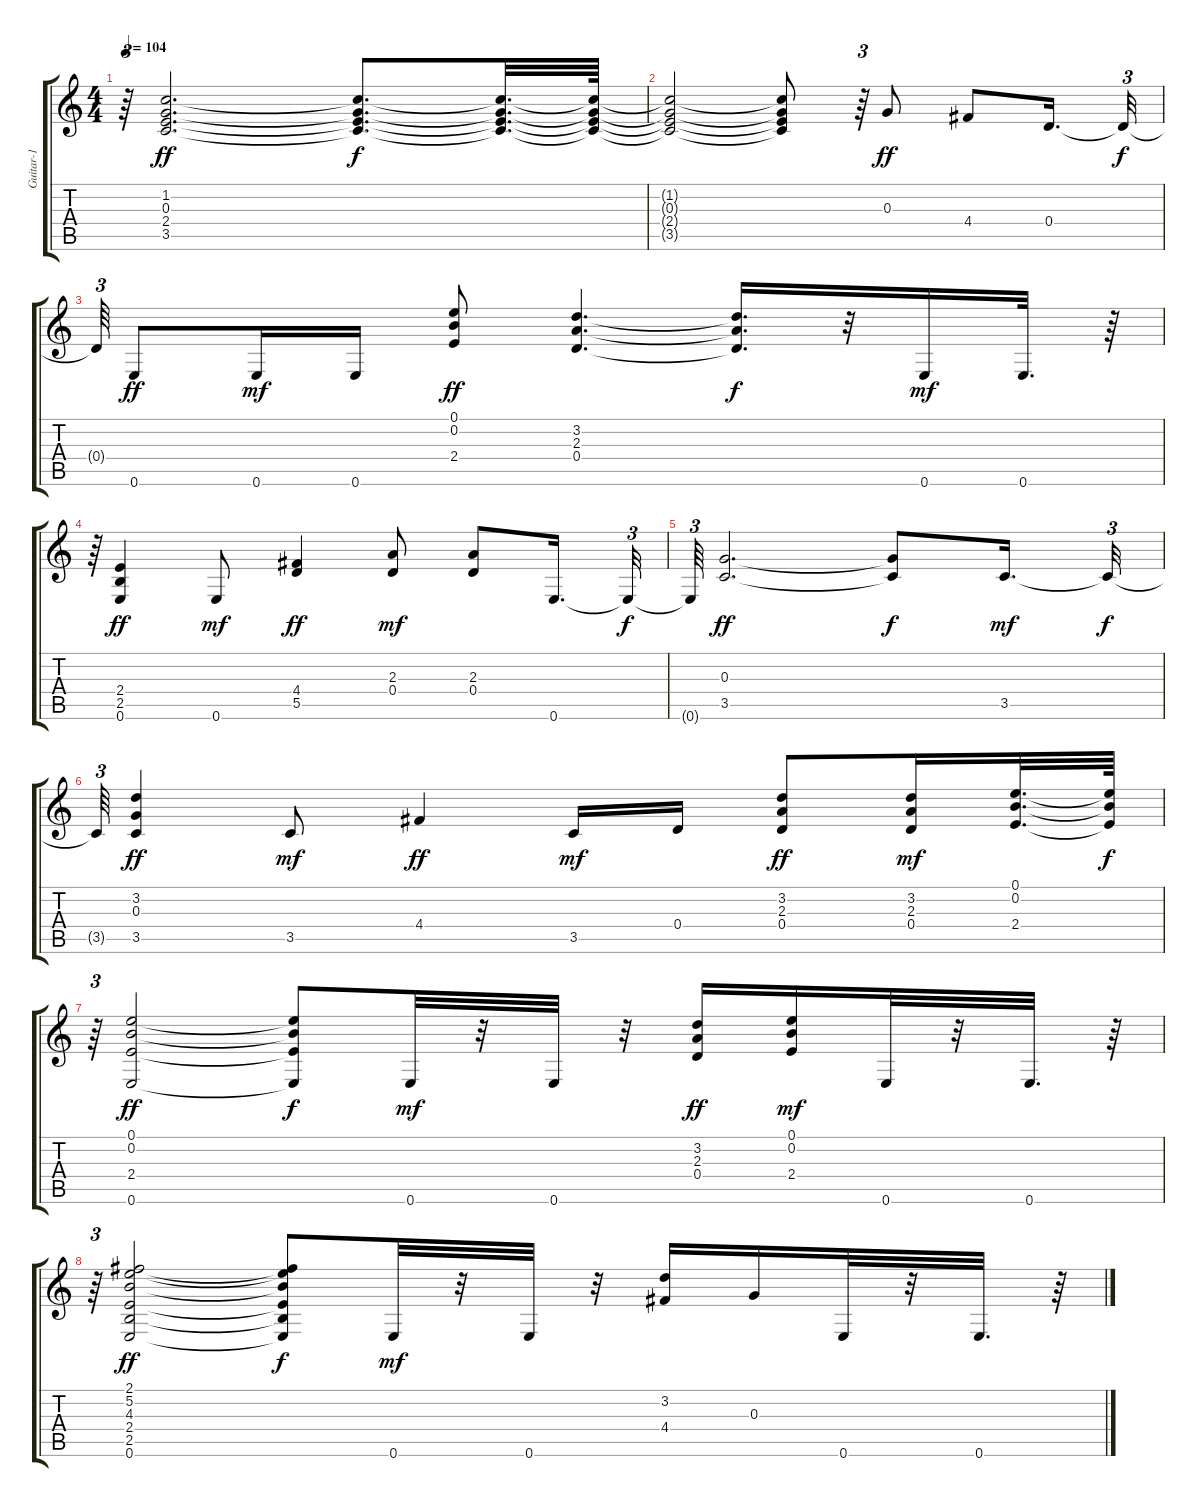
\track ("Guitar-1" "Guitar-1") {instrument acousticguitarsteel}
\staff {score tabs}
\tuning (E4 B3 G3 D3 A2 E2) {hide}
\ts (4 4)
\tempo 104
\clef g2
\ks c
r.64{tu (3 2) dy ff} (1.2 0.3 2.4 3.5).2{d} (1.2{t} 0.3{t} 2.4{t} 3.5{t}).8{d dy f} (1.2{t} 0.3{t} 2.4{t} 3.5{t}).32{d} (1.2{t} 0.3{t} 2.4{t} 3.5{t}).64 |
(1.2{t} 0.3{t} 2.4{t} 3.5{t}).2 (1.2{t} 0.3{t} 2.4{t} 3.5{t}).8 r.64{tu (3 2)} 0.3.8{dy ff} 4.4.8 0.4.16{d} 0.4{t}.32{tu (3 2) dy f} |
0.4{t}.64{tu (3 2)} 0.6.8{dy ff} 0.6.16{dy mf} 0.6.16 (0.1 0.2 2.4).8{dy ff} (3.2 2.3 0.4).4{d} (3.2{t} 2.3{t} 0.4{t}).16{d dy f} r.32 0.6.16{dy mf} 0.6.32{d} r.64 |
r.64{tu (3 2)} (2.4 2.5 0.6).4{dy ff} 0.6.8{dy mf} (4.4 5.5).4{dy ff} (2.3 0.4).8{dy mf} (2.3 0.4).8 0.6.16{d} 0.6{t}.32{tu (3 2) dy f} |
0.6{t}.64{tu (3 2)} (0.3 3.5).2{d dy ff} (0.3{t} 3.5{t}).8{dy f} 3.5.16{d dy mf} 3.5{t}.32{tu (3 2) dy f} |
3.5{t}.64{tu (3 2)} (3.2 0.3 3.5).4{dy ff} 3.5.8{dy mf} 4.4.4{dy ff} 3.5.16{dy mf} 0.4.16 (3.2 2.3 0.4).8{dy ff} (3.2 2.3 0.4).16{dy mf} (0.1 0.2 2.4).32{d} (0.1{t} 0.2{t} 2.4{t}).64{dy f} |
r.64{tu (3 2)} (0.1 0.2 2.4 0.6).2{dy ff} (0.1{t} 0.2{t} 2.4{t} 0.6{t}).8{dy f} 0.6.32{dy mf} r.32 0.6.32 r.32 (3.2 2.3 0.4).16{dy ff} (0.1 0.2 2.4).16{dy mf} 0.6.32 r.32 0.6.32{d} r.64 |
r.64{tu (3 2)} (2.1 5.2 4.3 2.4 2.5 0.6).2{dy ff} (2.1{t} 5.2{t} 4.3{t} 2.4{t} 2.5{t} 0.6{t}).8{dy f} 0.6.32{dy mf} r.32 0.6.32 r.32 (3.2 4.4).16 0.3.16 0.6.32 r.32 0.6.32{d} r.64
